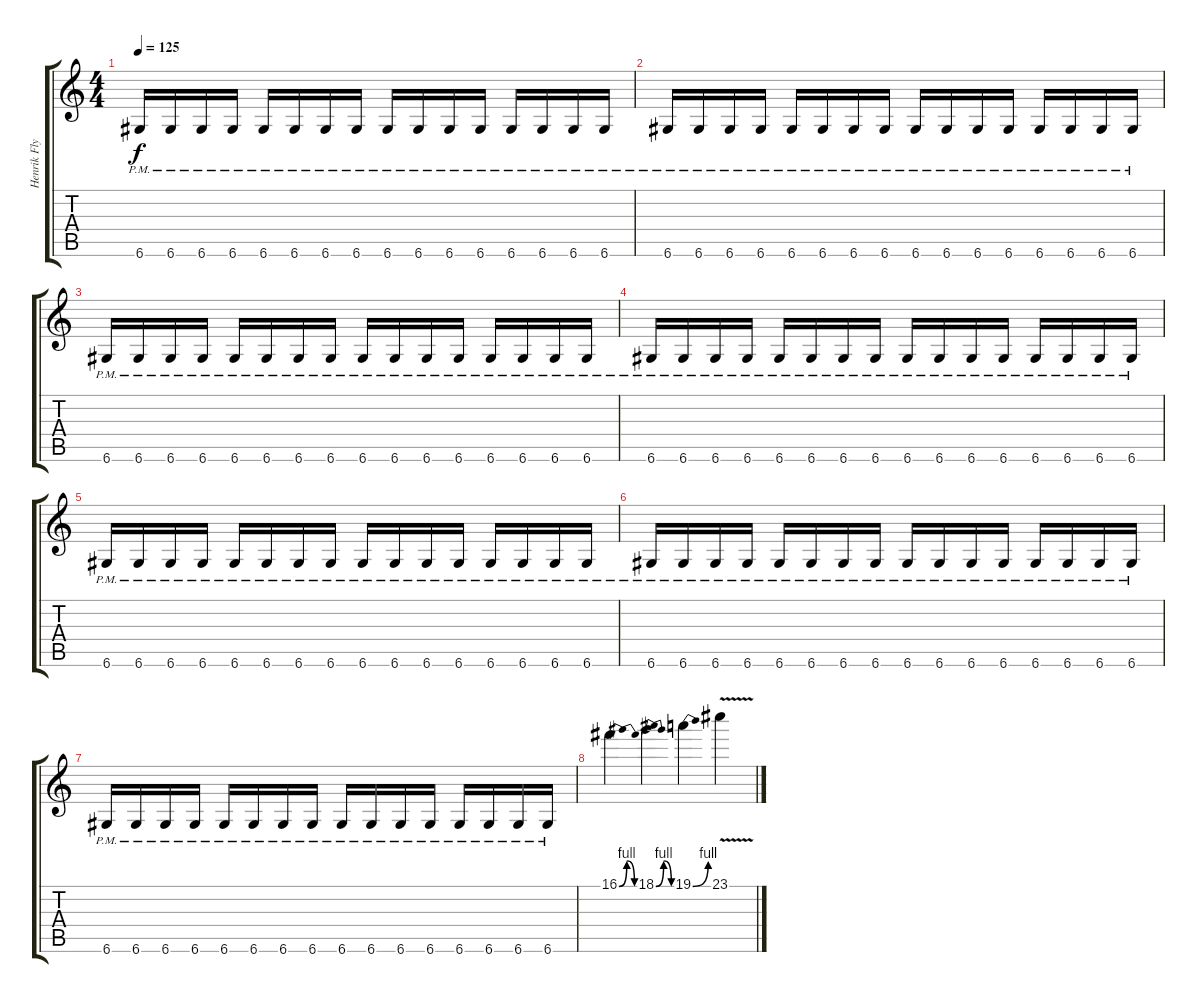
\track ("Henrik Flyman Lead " "Henrik Fly") {instrument distortionguitar}
\staff {score tabs}
\tuning (D4 A3 F3 C3 G2 D2) {hide}
\ts (4 4)
\tempo 125
\clef g2
\ks c
6.6{pm}.16{dy f} 6.6{pm}.16 6.6{pm}.16 6.6{pm}.16 6.6{pm}.16 6.6{pm}.16 6.6{pm}.16 6.6{pm}.16 6.6{pm}.16 6.6{pm}.16 6.6{pm}.16 6.6{pm}.16 6.6{pm}.16 6.6{pm}.16 6.6{pm}.16 6.6{pm}.16 |
6.6{pm}.16 6.6{pm}.16 6.6{pm}.16 6.6{pm}.16 6.6{pm}.16 6.6{pm}.16 6.6{pm}.16 6.6{pm}.16 6.6{pm}.16 6.6{pm}.16 6.6{pm}.16 6.6{pm}.16 6.6{pm}.16 6.6{pm}.16 6.6{pm}.16 6.6{pm}.16 |
6.6{pm}.16 6.6{pm}.16 6.6{pm}.16 6.6{pm}.16 6.6{pm}.16 6.6{pm}.16 6.6{pm}.16 6.6{pm}.16 6.6{pm}.16 6.6{pm}.16 6.6{pm}.16 6.6{pm}.16 6.6{pm}.16 6.6{pm}.16 6.6{pm}.16 6.6{pm}.16 |
6.6{pm}.16 6.6{pm}.16 6.6{pm}.16 6.6{pm}.16 6.6{pm}.16 6.6{pm}.16 6.6{pm}.16 6.6{pm}.16 6.6{pm}.16 6.6{pm}.16 6.6{pm}.16 6.6{pm}.16 6.6{pm}.16 6.6{pm}.16 6.6{pm}.16 6.6{pm}.16 |
6.6{pm}.16 6.6{pm}.16 6.6{pm}.16 6.6{pm}.16 6.6{pm}.16 6.6{pm}.16 6.6{pm}.16 6.6{pm}.16 6.6{pm}.16 6.6{pm}.16 6.6{pm}.16 6.6{pm}.16 6.6{pm}.16 6.6{pm}.16 6.6{pm}.16 6.6{pm}.16 |
6.6{pm}.16 6.6{pm}.16 6.6{pm}.16 6.6{pm}.16 6.6{pm}.16 6.6{pm}.16 6.6{pm}.16 6.6{pm}.16 6.6{pm}.16 6.6{pm}.16 6.6{pm}.16 6.6{pm}.16 6.6{pm}.16 6.6{pm}.16 6.6{pm}.16 6.6{pm}.16 |
6.6{pm}.16 6.6{pm}.16 6.6{pm}.16 6.6{pm}.16 6.6{pm}.16 6.6{pm}.16 6.6{pm}.16 6.6{pm}.16 6.6{pm}.16 6.6{pm}.16 6.6{pm}.16 6.6{pm}.16 6.6{pm}.16 6.6{pm}.16 6.6{pm}.16 6.6{pm}.16 |
16.1{be (bendrelease 0 0 30 4 30 4 60 0)}.4 18.1{be (bendrelease 0 0 30 4 30 4 60 0)}.4 19.1{be (bend 0 0 60 4)}.4 23.1{v}.4
